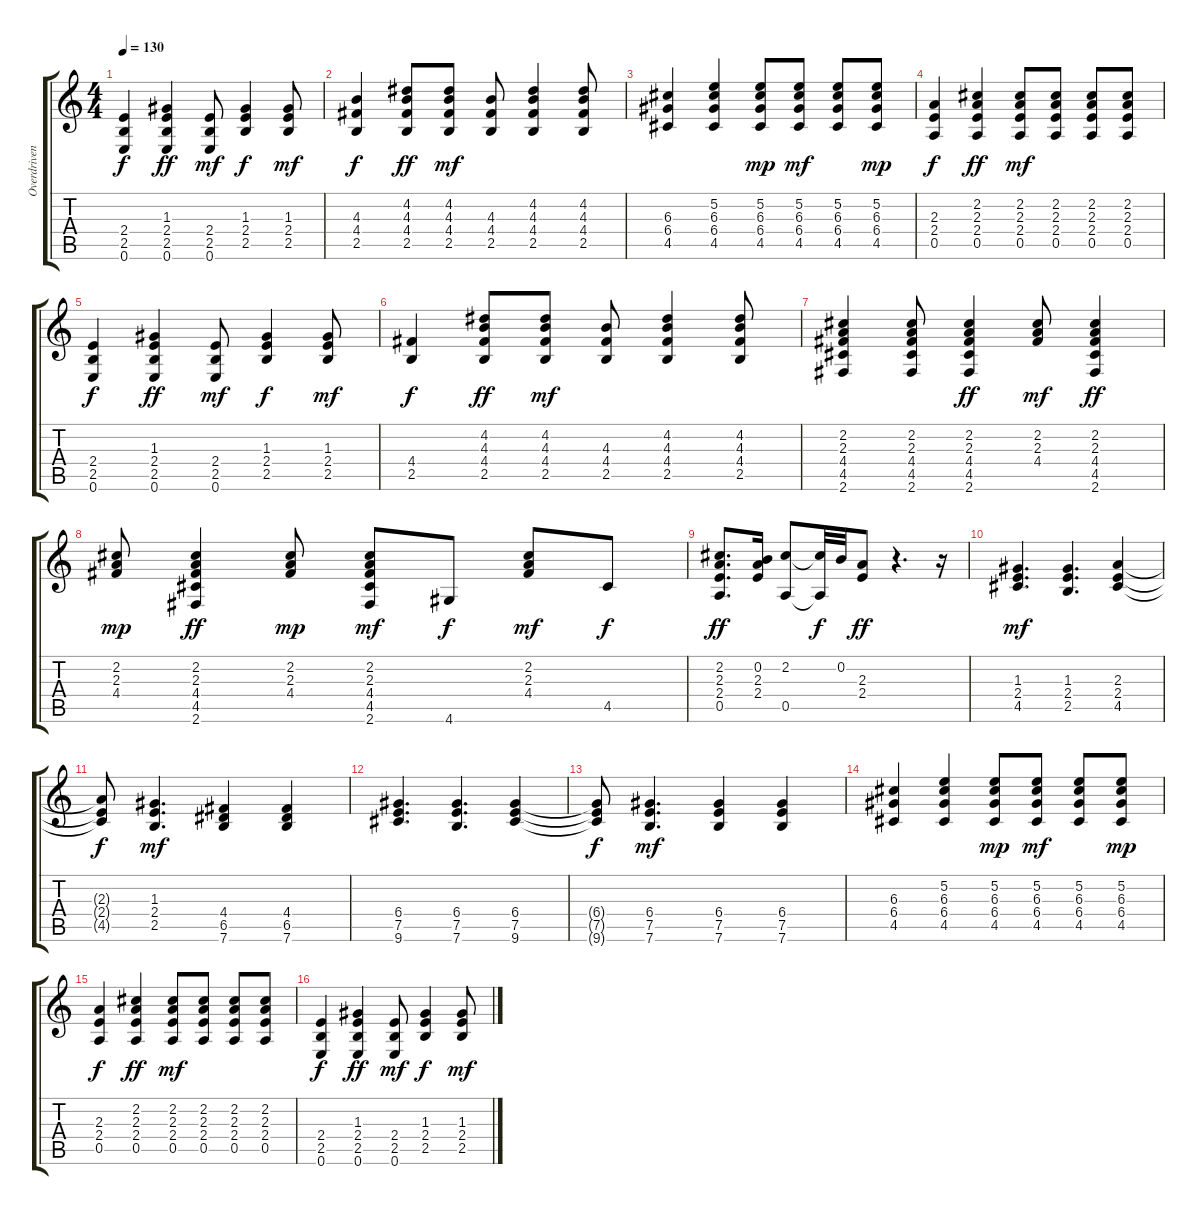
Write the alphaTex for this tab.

\track ("Overdriven Guitar 1" "Overdriven") {instrument overdrivenguitar}
\staff {score tabs}
\tuning (E4 B3 G3 D3 A2 E2) {hide}
\ts (4 4)
\tempo 130
\clef g2
\ks c
(2.4 2.5 0.6).4{dy f} (1.3 2.4 2.5 0.6).4{dy ff} (2.4 2.5 0.6).8{dy mf} (1.3 2.4 2.5).4{dy f} (1.3 2.4 2.5).8{dy mf} |
(4.3 4.4 2.5).4{dy f} (4.2 4.3 4.4 2.5).8{dy ff} (4.2 4.3 4.4 2.5).8{dy mf} (4.3 4.4 2.5).8 (4.2 4.3 4.4 2.5).4 (4.2 4.3 4.4 2.5).8 |
(6.3 6.4 4.5).4 (5.2 6.3 6.4 4.5).4 (5.2 6.3 6.4 4.5).8{dy mp} (5.2 6.3 6.4 4.5).8{dy mf} (5.2 6.3 6.4 4.5).8 (5.2 6.3 6.4 4.5).8{dy mp} |
(2.3 2.4 0.5).4{dy f} (2.2 2.3 2.4 0.5).4{dy ff} (2.2 2.3 2.4 0.5).8{dy mf} (2.2 2.3 2.4 0.5).8 (2.2 2.3 2.4 0.5).8 (2.2 2.3 2.4 0.5).8 |
(2.4 2.5 0.6).4{dy f} (1.3 2.4 2.5 0.6).4{dy ff} (2.4 2.5 0.6).8{dy mf} (1.3 2.4 2.5).4{dy f} (1.3 2.4 2.5).8{dy mf} |
(4.4 2.5).4{dy f} (4.2 4.3 4.4 2.5).8{dy ff} (4.2 4.3 4.4 2.5).8{dy mf} (4.3 4.4 2.5).8 (4.2 4.3 4.4 2.5).4 (4.2 4.3 4.4 2.5).8 |
(2.2 2.3 4.4 4.5 2.6).4 (2.2 2.3 4.4 4.5 2.6).8 (2.2 2.3 4.4 4.5 2.6).4{dy ff} (2.2 2.3 4.4).8{dy mf} (2.2 2.3 4.4 4.5 2.6).4{dy ff} |
(2.2 2.3 4.4).8{dy mp} (2.2 2.3 4.4 4.5 2.6).4{dy ff} (2.2 2.3 4.4).8{dy mp} (2.2 2.3 4.4 4.5 2.6).8{dy mf} 4.6.8{dy f} (2.2 2.3 4.4).8{dy mf} 4.5.8{dy f} |
(2.2 2.3 2.4 0.5).8{d dy ff} (0.2 2.3 2.4).16 (2.2 0.5).8{volume 2} (2.2{t} 0.5{t}).32{dy f} 0.2.32 (2.3 2.4).8{dy ff} r.4{d} r.16 |
(1.3 2.4 4.5).4{d dy mf volume 13} (1.3 2.4 2.5).4{d} (2.3 2.4 4.5).4 |
(2.3{t} 2.4{t} 4.5{t}).8{dy f} (1.3 2.4 2.5).4{d dy mf} (4.4 6.5 7.6).4 (4.4 6.5 7.6).4 |
(6.4 7.5 9.6).4{d} (6.4 7.5 7.6).4{d} (6.4 7.5 9.6).4 |
(6.4{t} 7.5{t} 9.6{t}).8{dy f} (6.4 7.5 7.6).4{d dy mf} (6.4 7.5 7.6).4 (6.4 7.5 7.6).4 |
(6.3 6.4 4.5).4 (5.2 6.3 6.4 4.5).4 (5.2 6.3 6.4 4.5).8{dy mp} (5.2 6.3 6.4 4.5).8{dy mf} (5.2 6.3 6.4 4.5).8 (5.2 6.3 6.4 4.5).8{dy mp} |
(2.3 2.4 0.5).4{dy f} (2.2 2.3 2.4 0.5).4{dy ff} (2.2 2.3 2.4 0.5).8{dy mf} (2.2 2.3 2.4 0.5).8 (2.2 2.3 2.4 0.5).8 (2.2 2.3 2.4 0.5).8 |
(2.4 2.5 0.6).4{dy f} (1.3 2.4 2.5 0.6).4{dy ff} (2.4 2.5 0.6).8{dy mf} (1.3 2.4 2.5).4{dy f} (1.3 2.4 2.5).8{dy mf}
